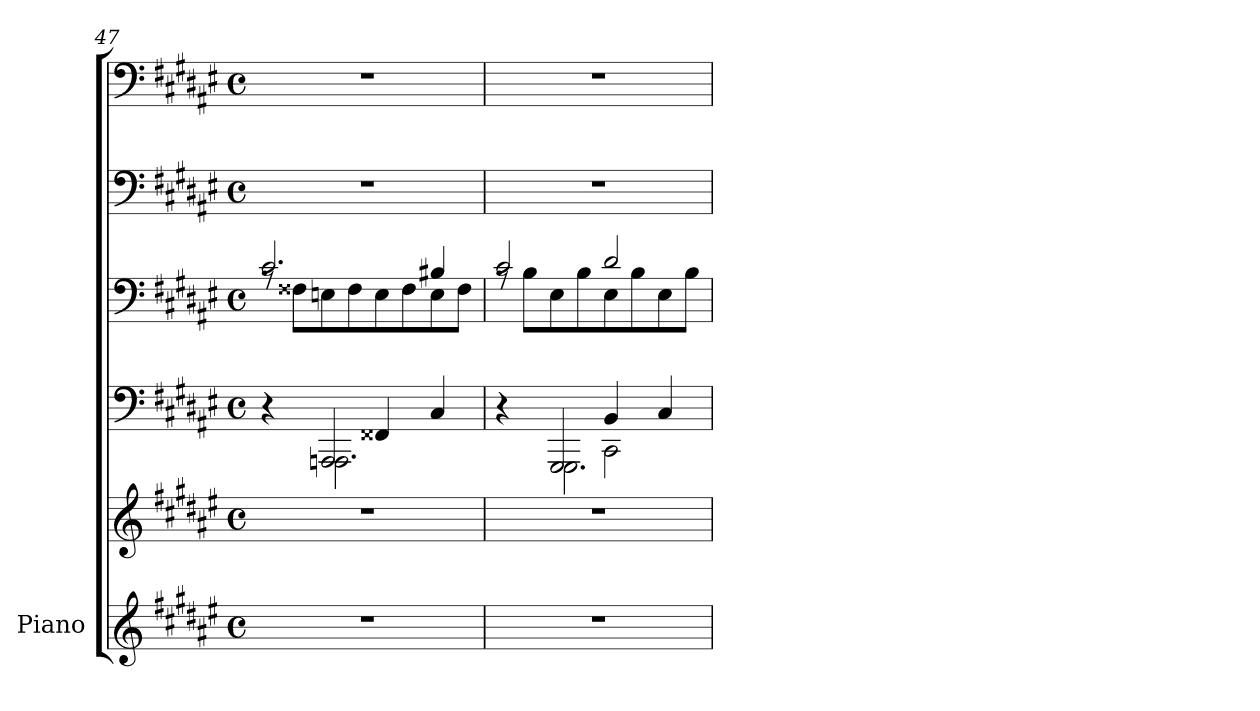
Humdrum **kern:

**kern	**kern	**kern	**kern	**kern	**kern
*part1	*part1	*part1	*part1	*part1	*part1
*staff6	*staff5	*staff4	*staff3	*staff2	*staff1
*I"Piano	*	*	*	*	*
*I'Pno.	*	*	*	*	*
!!LO:LB:g=z
*clefG2	*clefG2	*clefF4	*clefF4	*clefF4	*clefF4
*k[f#c#g#d#a#e#]	*k[f#c#g#d#a#e#]	*k[f#c#g#d#a#e#]	*k[f#c#g#d#a#e#]	*k[f#c#g#d#a#e#]	*k[f#c#g#d#a#e#]
*M4/4	*M4/4	*M4/4	*M4/4	*M4/4	*M4/4
*met(c)	*met(c)	*met(c)	*met(c)	*met(c)	*met(c)
=47	=47	=47	=47	=47	=47
*	*	*^	*^	*	*
1r	1r	4r	4ryy	8rA	2.c#/	1r	1r
.	.	.	.	8F##X\L	.	.	.
!	!	!LO:N:head=open	!	!	!	!	!
.	.	4AAAn/	2.AAA\	8En\	.	.	.
.	.	.	.	8F##\	.	.	.
.	.	4FF##X/	.	8E\	.	.	.
.	.	.	.	8F##\	.	.	.
.	.	4C#/	.	8E\	4B#X/	.	.
.	.	.	.	8F##\J	.	.	.
=48	=48	=48	=48	=48	=48	=48	=48
*	*	*	*^	*	*	*	*
1r	1r	4r	4ryy	2ryy	8rA	2c#/	1r	1r
.	.	.	.	.	8B\L	.	.	.
!	!	!LO:N:head=open	!	!	!	!	!	!
.	.	4GGG#/	2.GGG#\	.	8E#\	.	.	.
.	.	.	.	.	8B\	.	.	.
.	.	4BB/	.	2CC#:\	8E#\	2d#/	.	.
.	.	.	.	.	8B\	.	.	.
.	.	4C#/	.	.	8E#\	.	.	.
.	.	.	.	.	8B\J	.	.	.
*	*	*v	*v	*v	*	*	*	*
*	*	*	*v	*v	*	*
=	=	=	=	=	=
*-	*-	*-	*-	*-	*-
